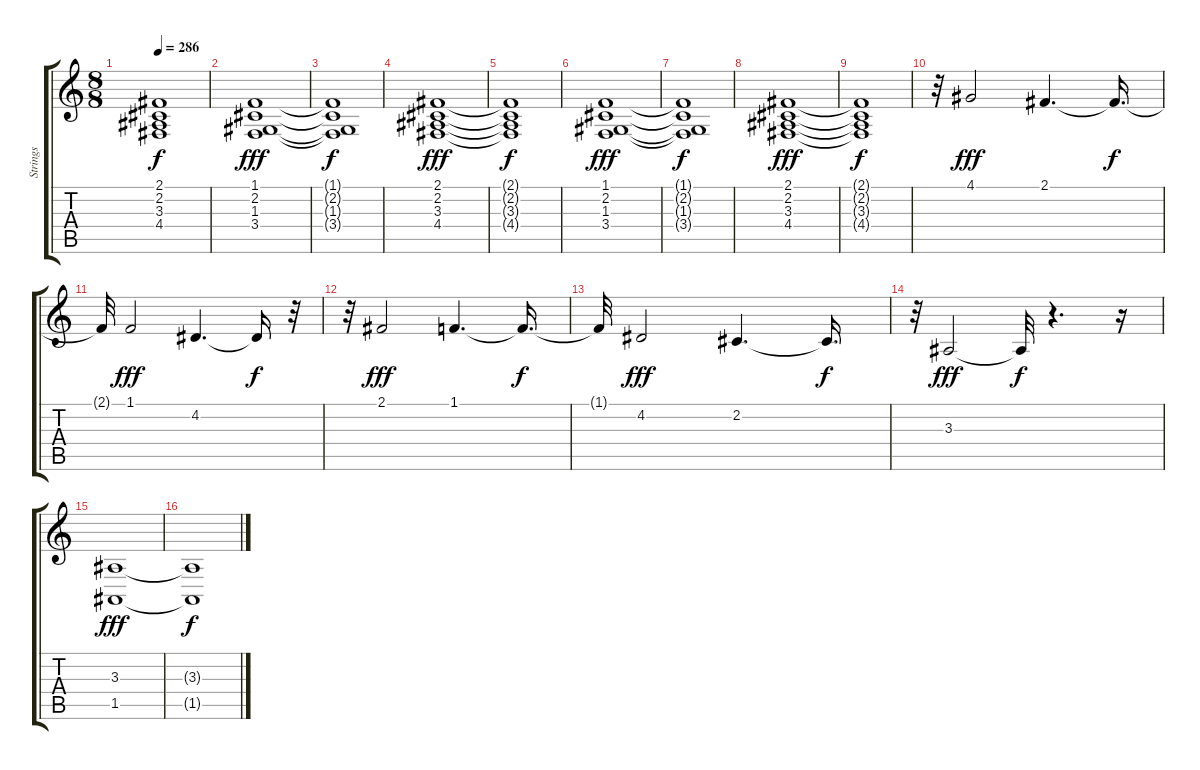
\track ("Strings" "Strings") {instrument stringensemble1}
\staff {score tabs}
\tuning (E4 B3 G3 D3 A2 E2) {hide}
\ts (8 8)
\tempo 286
\clef g2
\ks c
(2.1{t} 2.2{t} 3.3{t} 4.4{t}).1{dy f} |
(1.1 2.2 1.3 3.4).1{dy fff} |
(1.1{t} 2.2{t} 1.3{t} 3.4{t}).1{dy f} |
(2.1 2.2 3.3 4.4).1{dy fff} |
(2.1{t} 2.2{t} 3.3{t} 4.4{t}).1{dy f} |
(1.1 2.2 1.3 3.4).1{dy fff} |
(1.1{t} 2.2{t} 1.3{t} 3.4{t}).1{dy f} |
(2.1 2.2 3.3 4.4).1{dy fff} |
(2.1{t} 2.2{t} 3.3{t} 4.4{t}).1{dy f} |
r.32 4.1.2{dy fff} 2.1.4{d} 2.1{t}.16{d dy f} |
2.1{t}.32 1.1.2{dy fff} 4.2.4{d} 4.2{t}.16{dy f} r.32 |
r.32 2.1.2{dy fff} 1.1.4{d} 1.1{t}.16{d dy f} |
1.1{t}.32 4.2.2{dy fff} 2.2.4{d} 2.2{t}.16{d dy f} |
r.32 3.3.2{dy fff} 3.3{t}.32{dy f} r.4{d} r.16 |
(3.3 1.5).1{dy fff} |
(3.3{t} 1.5{t}).1{dy f}
